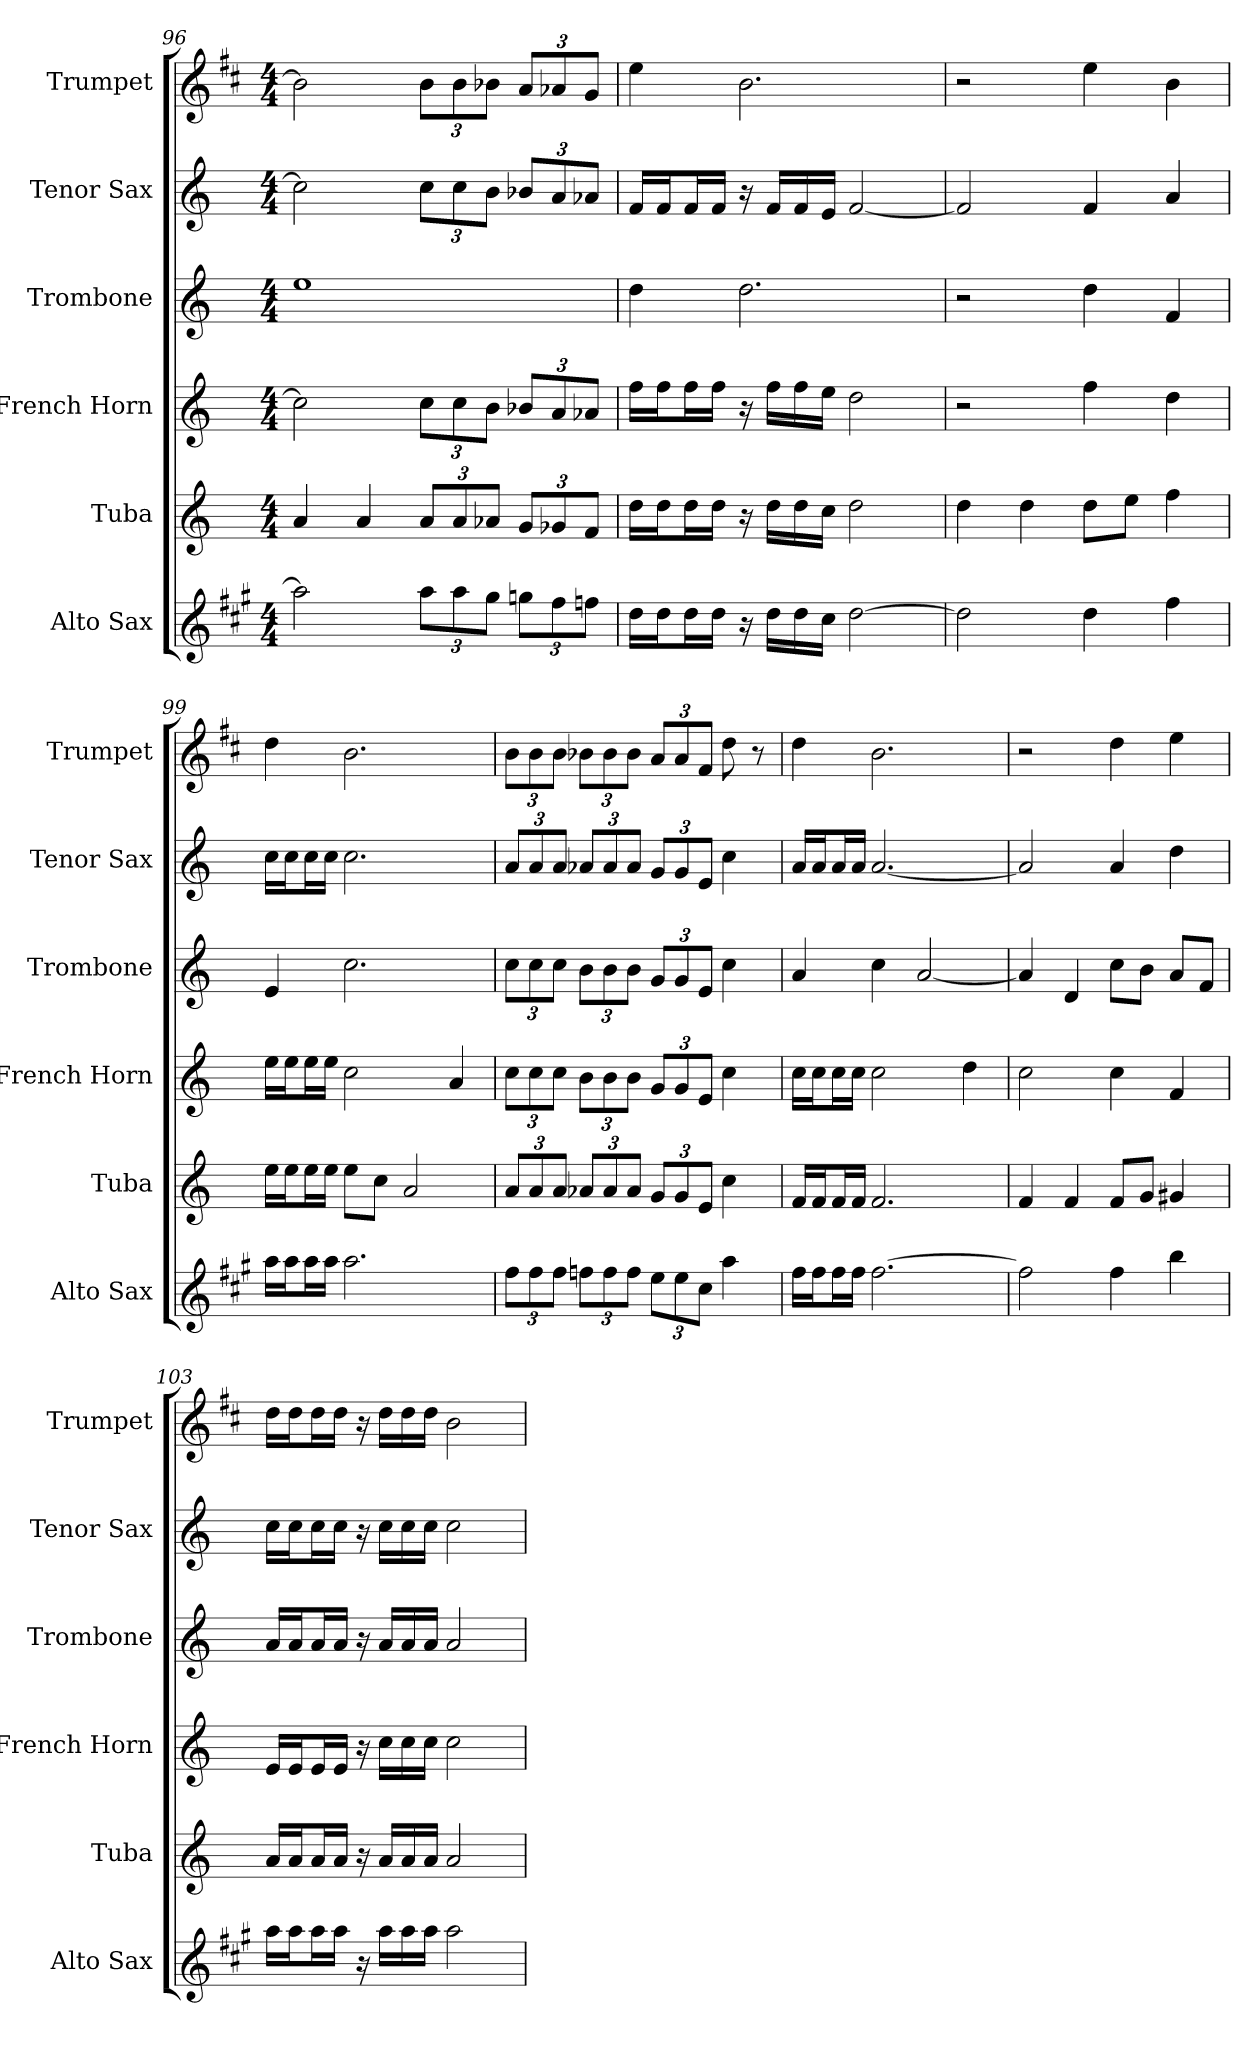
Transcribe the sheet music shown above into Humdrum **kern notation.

**kern	**kern	**kern	**kern	**kern	**kern
*part6	*part5	*part4	*part3	*part2	*part1
*staff6	*staff5	*staff4	*staff3	*staff2	*staff1
*I"Alto Sax	*I"Tuba	*I"French Horn	*I"Trombone	*I"Tenor Sax	*I"Trumpet
*I'Alto Sax	*I'Tuba	*I'French Horn	*I'Trombone	*I'Tenor Sax	*I'Trumpet
*clefG2	*clefG2	*clefG2	*clefG2	*clefG2	*clefG2
*ITrd5c9	*ITrd15c26	*ITrd8c14	*ITrd8c14	*ITrd8c14	*ITrd1c2
*k[]	*k[]	*k[]	*k[]	*k[]	*k[]
*M4/4	*M4/4	*M4/4	*M4/4	*M4/4	*M4/4
=96	=96	=96	=96	=96	=96
2cc]	4AA	2c]	1e	2c]	2a]
.	4AA	.	.	.	.
12ccL	12AAL	12cL	.	12cL	12aL
12cc	12AA	12c	.	12c	12a
12bJ	12AA-XJ	12BJ	.	12BJ	12a-XJ
12b-XL	12GGL	12B-XL	.	12B-XL	12gL
12a	12GG-X	12A	.	12A	12g-X
12a-XJ	12FFJ	12A-XJ	.	12A-XJ	12fJ
=97	=97	=97	=97	=97	=97
16fLL	16DLL	16fLL	4d	16FLL	4dd
16fJ	16DJ	16fJ	.	16FJ	.
16fL	16DL	16fL	.	16FL	.
16fJJ	16DJJ	16fJJ	.	16FJJ	.
16r	16r	16r	2.d	16r	2.a
16fLL	16DLL	16fLL	.	16FLL	.
16f	16D	16f	.	16F	.
16eJJ	16CJJ	16eJJ	.	16EJJ	.
[2f	2D	2d	.	[2F	.
=98	=98	=98	=98	=98	=98
2f]	4D	2r	2r	2F]	2r
.	4D	.	.	.	.
4f	8DL	4f	4d	4F	4dd
.	8EJ	.	.	.	.
4a	4F	4d	4F	4A	4a
=99	=99	=99	=99	=99	=99
16ccLL	16ELL	16eLL	4E	16cLL	4cc
16ccJ	16EJ	16eJ	.	16cJ	.
16ccL	16EL	16eL	.	16cL	.
16ccJJ	16EJJ	16eJJ	.	16cJJ	.
2.cc	8EL	2c	2.c	2.c	2.a
.	8CJ	.	.	.	.
.	2AA	.	.	.	.
.	.	4A	.	.	.
=100	=100	=100	=100	=100	=100
12aL	12AAL	12cL	12cL	12AL	12aL
12a	12AA	12c	12c	12A	12a
12aJ	12AAJ	12cJ	12cJ	12AJ	12aJ
12a-XL	12AA-XL	12BL	12BL	12A-XL	12a-XL
12a-	12AA-	12B	12B	12A-	12a-
12a-J	12AA-J	12BJ	12BJ	12A-J	12a-J
12gL	12GGL	12GL	12GL	12GL	12gL
12g	12GG	12G	12G	12G	12g
12eJ	12EEJ	12EJ	12EJ	12EJ	12eJ
4cc	4C	4c	4c	4c	8cc
.	.	.	.	.	8r
=101	=101	=101	=101	=101	=101
16aLL	16FFLL	16cLL	4A	16ALL	4cc
16aJ	16FFJ	16cJ	.	16AJ	.
16aL	16FFL	16cL	.	16AL	.
16aJJ	16FFJJ	16cJJ	.	16AJJ	.
[2.a	2.FF	2c	4c	[2.A	2.a
.	.	.	[2A	.	.
.	.	4d	.	.	.
=102	=102	=102	=102	=102	=102
2a]	4FF	2c	4A]	2A]	2r
.	4FF	.	4D	.	.
4a	8FFL	4c	8cL	4A	4cc
.	8GGJ	.	8BJ	.	.
4dd	4GG#X	4F	8AL	4d	4dd
.	.	.	8FJ	.	.
=103	=103	=103	=103	=103	=103
16ccLL	16AALL	16ELL	16ALL	16cLL	16ccLL
16ccJ	16AAJ	16EJ	16AJ	16cJ	16ccJ
16ccL	16AAL	16EL	16AL	16cL	16ccL
16ccJJ	16AAJJ	16EJJ	16AJJ	16cJJ	16ccJJ
16r	16r	16r	16r	16r	16r
16ccLL	16AALL	16cLL	16ALL	16cLL	16ccLL
16cc	16AA	16c	16A	16c	16cc
16ccJJ	16AAJJ	16cJJ	16AJJ	16cJJ	16ccJJ
2cc	2AA	2c	2A	2c	2a
=	=	=	=	=	=
*-	*-	*-	*-	*-	*-
